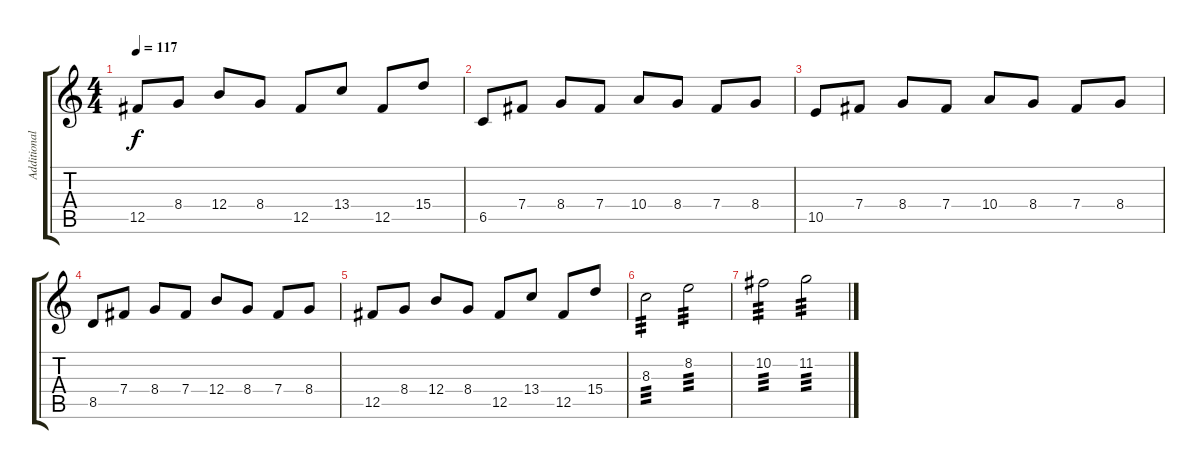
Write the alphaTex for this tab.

\track ("Additional Guitar" "Additional") {instrument distortionguitar}
\staff {score tabs}
\tuning (Db4 Ab3 E3 B2 Gb2 B1) {hide}
\ts (4 4)
\tempo 117
\clef g2
\ks c
12.5.8{dy f} 8.4.8 12.4.8 8.4.8 12.5.8 13.4.8 12.5.8 15.4.8 |
6.5.8 7.4.8 8.4.8 7.4.8 10.4.8 8.4.8 7.4.8 8.4.8 |
10.5.8 7.4.8 8.4.8 7.4.8 10.4.8 8.4.8 7.4.8 8.4.8 |
8.5.8 7.4.8 8.4.8 7.4.8 12.4.8 8.4.8 7.4.8 8.4.8 |
12.5.8 8.4.8 12.4.8 8.4.8 12.5.8 13.4.8 12.5.8 15.4.8 |
8.3.2{tp 3 volume 14} 8.2.2{tp 3} |
10.2.2{tp 3} 11.2.2{tp 3}
